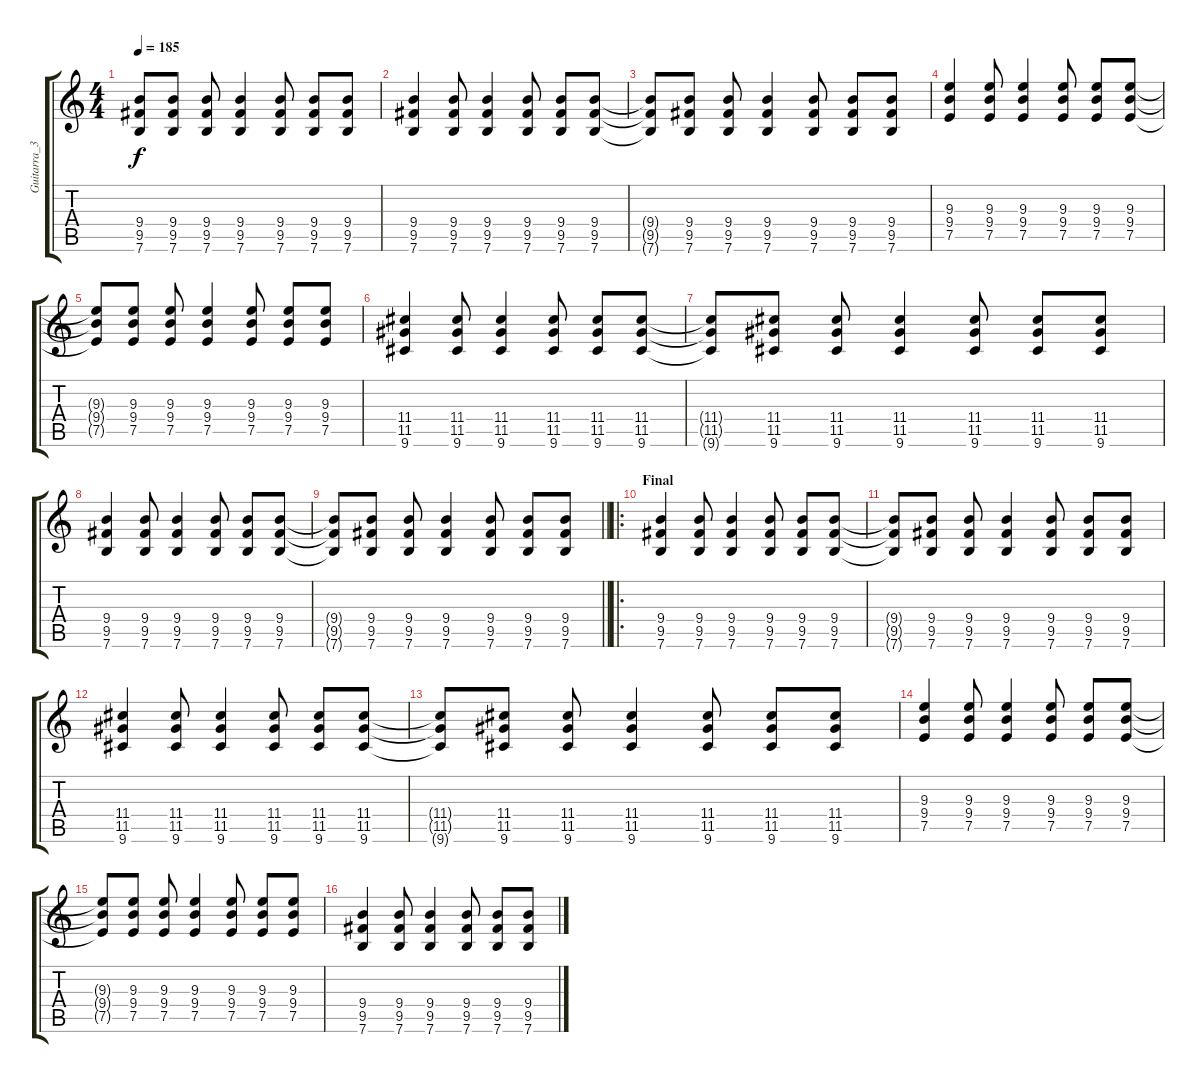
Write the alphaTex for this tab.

\track ("Guitarra_3" "Guitarra_3") {instrument overdrivenguitar}
\staff {score tabs}
\tuning (E4 B3 G3 D3 A2 E2) {hide}
\ts (4 4)
\tempo 185
\clef g2
\ks c
(9.4{t} 9.5{t} 7.6{t}).8{dy f} (9.4 9.5 7.6).8 (9.4 9.5 7.6).8 (9.4 9.5 7.6).4 (9.4 9.5 7.6).8 (9.4 9.5 7.6).8 (9.4 9.5 7.6).8 |
(9.4 9.5 7.6).4 (9.4 9.5 7.6).8 (9.4 9.5 7.6).4 (9.4 9.5 7.6).8 (9.4 9.5 7.6).8 (9.4 9.5 7.6).8 |
(9.4{t} 9.5{t} 7.6{t}).8 (9.4 9.5 7.6).8 (9.4 9.5 7.6).8 (9.4 9.5 7.6).4 (9.4 9.5 7.6).8 (9.4 9.5 7.6).8 (9.4 9.5 7.6).8 |
(9.3 9.4 7.5).4 (9.3 9.4 7.5).8 (9.3 9.4 7.5).4 (9.3 9.4 7.5).8 (9.3 9.4 7.5).8 (9.3 9.4 7.5).8 |
(9.3{t} 9.4{t} 7.5{t}).8 (9.3 9.4 7.5).8 (9.3 9.4 7.5).8 (9.3 9.4 7.5).4 (9.3 9.4 7.5).8 (9.3 9.4 7.5).8 (9.3 9.4 7.5).8 |
(11.4 11.5 9.6).4 (11.4 11.5 9.6).8 (11.4 11.5 9.6).4 (11.4 11.5 9.6).8 (11.4 11.5 9.6).8 (11.4 11.5 9.6).8 |
(11.4{t} 11.5{t} 9.6{t}).8 (11.4 11.5 9.6).8 (11.4 11.5 9.6).8 (11.4 11.5 9.6).4 (11.4 11.5 9.6).8 (11.4 11.5 9.6).8 (11.4 11.5 9.6).8 |
(9.4 9.5 7.6).4 (9.4 9.5 7.6).8 (9.4 9.5 7.6).4 (9.4 9.5 7.6).8 (9.4 9.5 7.6).8 (9.4 9.5 7.6).8 |
\barLineRight lightlight
(9.4{t} 9.5{t} 7.6{t}).8 (9.4 9.5 7.6).8 (9.4 9.5 7.6).8 (9.4 9.5 7.6).4 (9.4 9.5 7.6).8 (9.4 9.5 7.6).8 (9.4 9.5 7.6).8 |
\ro
\section ("" "Final")
(9.4 9.5 7.6).4 (9.4 9.5 7.6).8 (9.4 9.5 7.6).4 (9.4 9.5 7.6).8 (9.4 9.5 7.6).8 (9.4 9.5 7.6).8 |
(9.4{t} 9.5{t} 7.6{t}).8 (9.4 9.5 7.6).8 (9.4 9.5 7.6).8 (9.4 9.5 7.6).4 (9.4 9.5 7.6).8 (9.4 9.5 7.6).8 (9.4 9.5 7.6).8 |
(11.4 11.5 9.6).4 (11.4 11.5 9.6).8 (11.4 11.5 9.6).4 (11.4 11.5 9.6).8 (11.4 11.5 9.6).8 (11.4 11.5 9.6).8 |
(11.4{t} 11.5{t} 9.6{t}).8 (11.4 11.5 9.6).8 (11.4 11.5 9.6).8 (11.4 11.5 9.6).4 (11.4 11.5 9.6).8 (11.4 11.5 9.6).8 (11.4 11.5 9.6).8 |
(9.3 9.4 7.5).4 (9.3 9.4 7.5).8 (9.3 9.4 7.5).4 (9.3 9.4 7.5).8 (9.3 9.4 7.5).8 (9.3 9.4 7.5).8 |
(9.3{t} 9.4{t} 7.5{t}).8 (9.3 9.4 7.5).8 (9.3 9.4 7.5).8 (9.3 9.4 7.5).4 (9.3 9.4 7.5).8 (9.3 9.4 7.5).8 (9.3 9.4 7.5).8 |
(9.4 9.5 7.6).4 (9.4 9.5 7.6).8 (9.4 9.5 7.6).4 (9.4 9.5 7.6).8 (9.4 9.5 7.6).8 (9.4 9.5 7.6).8
